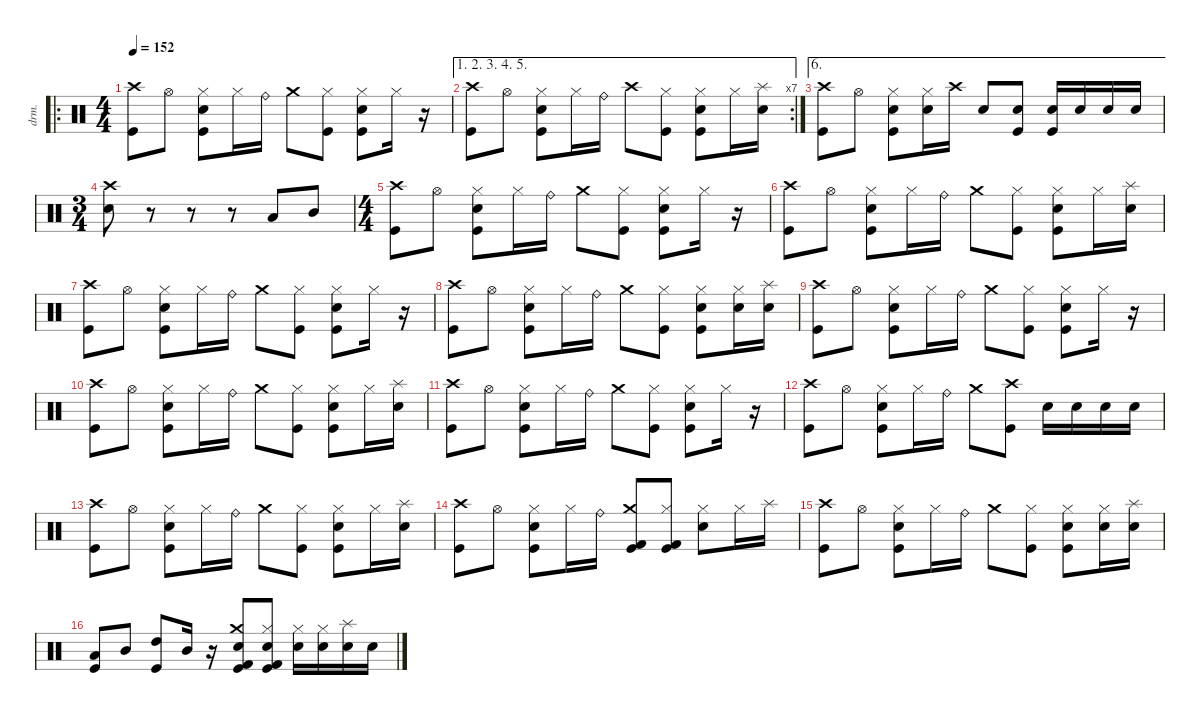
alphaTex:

\defaultSystemsLayout 4
\hideDynamics
\bracketExtendMode nobrackets
\track ("Drums" "drm.") {instrument percussion}
\staff {score}
\articulation defaults
\ro
\ts (4 4)
\tempo 152
\clef neutral
\ks c
("Crash high (hit)" "Kick (hit)").8{dy f} "Hi-Hat (open)".8 ("Hi-Hat (closed)" "Snare (hit) 2" "Kick (hit)").8 "Hi-Hat (closed)".16 "Ride (bell)".16 "Crash medium (hit)".8 ("Hi-Hat (closed)" "Kick (hit)").8 ("Hi-Hat (closed)" "Snare (hit) 2" "Kick (hit)").8 "Hi-Hat (closed)".16 r.16 |
\ae (1 2 3 4 5)
\rc 7
("Crash high (hit)" "Kick (hit)").8 "Hi-Hat (open)".8 ("Hi-Hat (closed)" "Snare (hit) 2" "Kick (hit)").8 "Hi-Hat (closed)".16 "Ride (bell)".16 "Crash high (hit)".8 ("Hi-Hat (closed)" "Kick (hit)").8 ("Hi-Hat (closed)" "Snare (hit) 2" "Kick (hit)").8 "Hi-Hat (closed)".16 ("Splash (hit)" "Snare (hit) 2").16 |
\ae 6
("Crash high (hit)" "Kick (hit)").8 "Hi-Hat (open)".8 ("Hi-Hat (closed)" "Snare (hit) 2" "Kick (hit)").8 ("Hi-Hat (closed)" "Snare (hit) 2").16 "Crash high (hit)".16 "Snare (hit) 2".8 ("Snare (hit) 2" "Kick (hit)").8 ("Snare (hit) 2" "Kick (hit)").16 "Snare (hit) 2".16 "Snare (hit) 2".16 "Snare (hit) 2".16 |
\ts (3 4)
("Snare (hit) 2" "Crash high (hit)").8 r.8 r.8 r.8 "Low Tom (hit)".8{dy fff} "Mid Tom (hit)".8 |
\ts (4 4)
("Crash high (hit)" "Kick (hit)").8{dy f} "Hi-Hat (open)".8 ("Hi-Hat (closed)" "Snare (hit) 2" "Kick (hit)").8 "Hi-Hat (closed)".16 "Ride (bell)".16 "Crash medium (hit)".8 ("Hi-Hat (closed)" "Kick (hit)").8 ("Hi-Hat (closed)" "Snare (hit) 2" "Kick (hit)").8 "Hi-Hat (closed)".16 r.16 |
("Crash high (hit)" "Kick (hit)").8 "Hi-Hat (open)".8 ("Hi-Hat (closed)" "Snare (hit) 2" "Kick (hit)").8 "Hi-Hat (closed)".16 "Ride (bell)".16 "Crash medium (hit)".8 ("Hi-Hat (closed)" "Kick (hit)").8 ("Hi-Hat (closed)" "Snare (hit) 2" "Kick (hit)").8 "Hi-Hat (closed)".16 ("Splash (hit)" "Snare (hit) 2").16 |
("Crash high (hit)" "Kick (hit)").8 "Hi-Hat (open)".8 ("Hi-Hat (closed)" "Snare (hit) 2" "Kick (hit)").8 "Hi-Hat (closed)".16 "Ride (bell)".16 "Crash medium (hit)".8 ("Hi-Hat (closed)" "Kick (hit)").8 ("Hi-Hat (closed)" "Snare (hit) 2" "Kick (hit)").8 "Hi-Hat (closed)".16 r.16 |
("Crash high (hit)" "Kick (hit)").8 "Hi-Hat (open)".8 ("Hi-Hat (closed)" "Snare (hit) 2" "Kick (hit)").8 "Hi-Hat (closed)".16 "Ride (bell)".16 "Crash medium (hit)".8 ("Hi-Hat (closed)" "Kick (hit)").8 ("Hi-Hat (closed)" "Snare (hit) 2" "Kick (hit)").8 ("Hi-Hat (closed)" "Snare (hit) 2").16 ("Splash (hit)" "Snare (hit) 2").16 |
("Crash high (hit)" "Kick (hit)").8 "Hi-Hat (open)".8 ("Hi-Hat (closed)" "Snare (hit) 2" "Kick (hit)").8 "Hi-Hat (closed)".16 "Ride (bell)".16 "Crash medium (hit)".8 ("Hi-Hat (closed)" "Kick (hit)").8 ("Hi-Hat (closed)" "Snare (hit) 2" "Kick (hit)").8 "Hi-Hat (closed)".16 r.16 |
("Crash high (hit)" "Kick (hit)").8 "Hi-Hat (open)".8 ("Hi-Hat (closed)" "Snare (hit) 2" "Kick (hit)").8 "Hi-Hat (closed)".16 "Ride (bell)".16 "Crash medium (hit)".8 ("Hi-Hat (closed)" "Kick (hit)").8 ("Hi-Hat (closed)" "Snare (hit) 2" "Kick (hit)").8 "Hi-Hat (closed)".16 ("Splash (hit)" "Snare (hit) 2").16 |
("Crash high (hit)" "Kick (hit)").8 "Hi-Hat (open)".8 ("Hi-Hat (closed)" "Snare (hit) 2" "Kick (hit)").8 "Hi-Hat (closed)".16 "Ride (bell)".16 "Crash medium (hit)".8 ("Hi-Hat (closed)" "Kick (hit)").8 ("Hi-Hat (closed)" "Snare (hit) 2" "Kick (hit)").8 "Hi-Hat (closed)".16 r.16 |
("Crash high (hit)" "Kick (hit)").8 "Hi-Hat (open)".8 ("Hi-Hat (closed)" "Snare (hit) 2" "Kick (hit)").8 "Hi-Hat (closed)".16 "Ride (bell)".16 "Crash medium (hit)".8 ("Crash high (hit)" "Kick (hit)").8 "Snare (hit) 2".16 "Snare (hit) 2".16 "Snare (hit) 2".16 "Snare (hit) 2".16 |
("Crash high (hit)" "Kick (hit)").8 "Hi-Hat (open)".8 ("Hi-Hat (closed)" "Snare (hit) 2" "Kick (hit)").8 "Hi-Hat (closed)".16 "Ride (bell)".16 "Crash medium (hit)".8 ("Hi-Hat (closed)" "Kick (hit)").8 ("Hi-Hat (closed)" "Snare (hit) 2" "Kick (hit)").8 "Hi-Hat (closed)".16 ("Splash (hit)" "Snare (hit) 2").16 |
("Crash high (hit)" "Kick (hit)").8 "Hi-Hat (open)".8 ("Hi-Hat (closed)" "Snare (hit) 2" "Kick (hit)").8 "Hi-Hat (closed)".16 "Ride (bell)".16 ("Crash medium (hit)" "Kick (hit) 2" "Kick (hit)").8 ("Hi-Hat (closed)" "Kick (hit) 2" "Kick (hit)").8 ("Hi-Hat (closed)" "Snare (hit) 2").8 "Hi-Hat (closed)".16 "Splash (hit)".16 |
("Crash high (hit)" "Kick (hit)").8 "Hi-Hat (open)".8 ("Hi-Hat (closed)" "Snare (hit) 2" "Kick (hit)").8 "Hi-Hat (closed)".16 "Ride (bell)".16 "Crash medium (hit)".8 ("Hi-Hat (closed)" "Kick (hit)").8 ("Hi-Hat (closed)" "Snare (hit) 2" "Kick (hit)").8 ("Hi-Hat (closed)" "Snare (hit) 2").16 ("Splash (hit)" "Snare (hit) 2").16 |
("Low Tom (hit)" "Kick (hit)").8{dy ff} "Mid Tom (hit)".8 ("High Tom (hit)" "Kick (hit)").8 "Mid Tom (hit)".16 r.16 ("Crash medium (hit)" "Snare (hit) 2" "Kick (hit) 2" "Kick (hit)").8{dy f} ("Hi-Hat (closed)" "Snare (hit) 2" "Kick (hit) 2" "Kick (hit)").8 ("Hi-Hat (closed)" "Snare (hit) 2").16 ("Hi-Hat (closed)" "Snare (hit) 2").16 ("Splash (hit)" "Snare (hit) 2").16 "Snare (hit) 2".16
